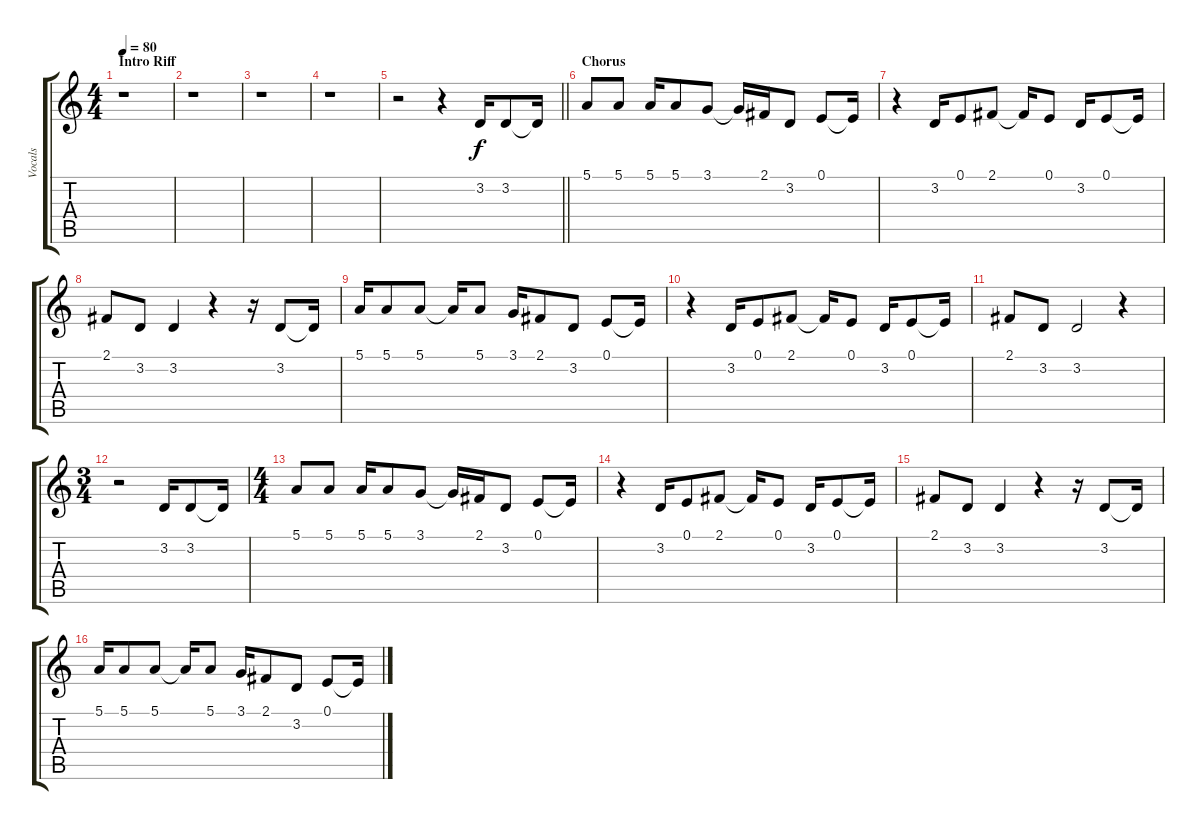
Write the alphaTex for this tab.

\track ("Vocals" "Vocals") {instrument fiddle}
\staff {score tabs}
\tuning (E4 B3 G3 D3 A2 E2) {hide}
\ts (4 4)
\section ("" "Intro Riff")
\tempo 80
\clef g2
\ks c
r.1{dy f} |
r.1 |
r.1 |
r.1 |
\barLineRight lightlight
r.2 r.4 3.2.16 3.2.8 3.2{t}.16 |
\section ("" "Chorus")
5.1.8 5.1.8 5.1.16 5.1.8 3.1.8 3.1{t}.16 2.1.16 3.2.8 0.1.8 0.1{t}.16 |
r.4 3.2.16 0.1.8 2.1.8 2.1{t}.16 0.1.8 3.2.16 0.1.8 0.1{t}.16 |
2.1.8 3.2.8 3.2.4 r.4 r.16 3.2.8 3.2{t}.16 |
5.1.16 5.1.8 5.1.8 5.1{t}.16 5.1.8 3.1.16 2.1.8 3.2.8 0.1.8 0.1{t}.16 |
r.4 3.2.16 0.1.8 2.1.8 2.1{t}.16 0.1.8 3.2.16 0.1.8 0.1{t}.16 |
2.1.8 3.2.8 3.2.2 r.4 |
\ts (3 4)
r.2 3.2.16 3.2.8 3.2{t}.16 |
\ts (4 4)
5.1.8 5.1.8 5.1.16 5.1.8 3.1.8 3.1{t}.16 2.1.16 3.2.8 0.1.8 0.1{t}.16 |
r.4 3.2.16 0.1.8 2.1.8 2.1{t}.16 0.1.8 3.2.16 0.1.8 0.1{t}.16 |
2.1.8 3.2.8 3.2.4 r.4 r.16 3.2.8 3.2{t}.16 |
5.1.16 5.1.8 5.1.8 5.1{t}.16 5.1.8 3.1.16 2.1.8 3.2.8 0.1.8 0.1{t}.16
